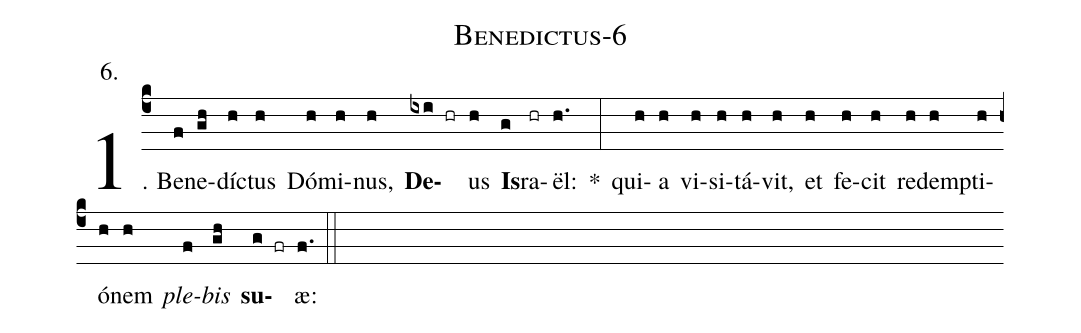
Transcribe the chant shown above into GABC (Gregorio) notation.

name: Benedictus-6;
annotation: 6.;
%%
(c4)1. Be(f)ne(gh)díc(h)tus(h) Dó(h)mi(h)nus,(h) <b>De</b>(ixi hr)us(h) <b>Is</b>(g)ra(hr)ël:(h.) *(:) qui(h)a(h) vi(h)si(h)tá(h)vit,(h) et(h) fe(h)cit(h) red(h)emp(h)ti(h)ó(h)nem(h) <i>ple</i>(f)<i>bis</i>(gh) <b>su</b>(g fr)æ:(f.) (::)
